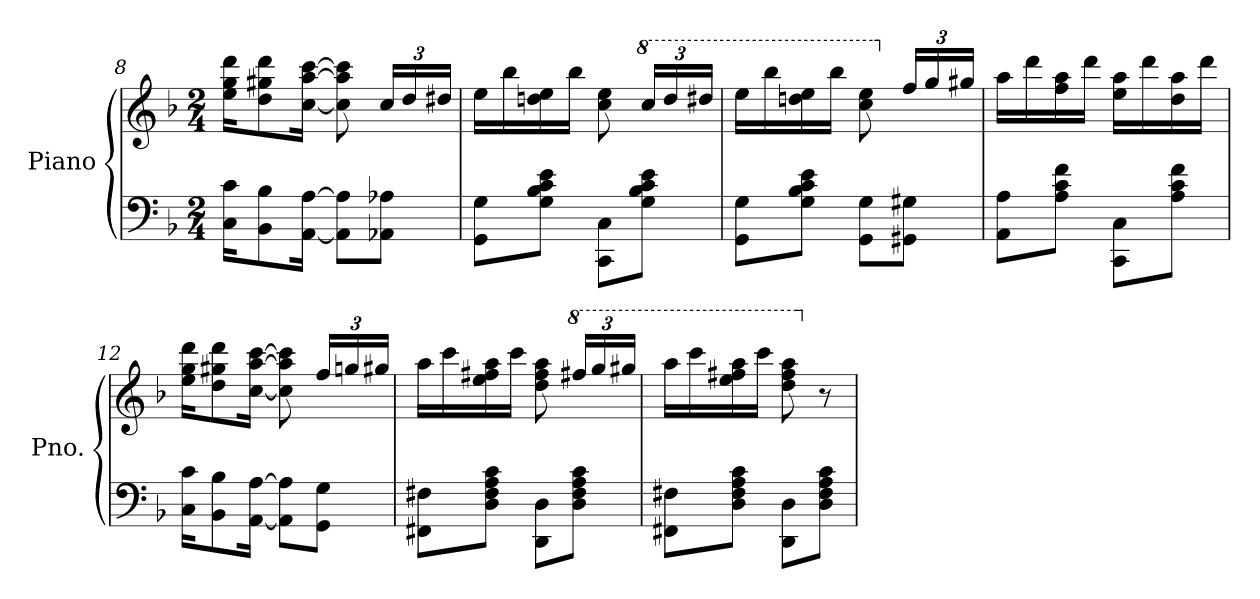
**kern	**kern
*part1	*part1
*staff2	*staff1
*I"Piano	*
*I'Pno.	*
*clefF4	*clefG2
*k[b-]	*k[b-]
*M2/4	*M2/4
=8	=8
16C\ 16c\KL	16ee\ 16gg\ 16ddd\KL
8BB-\ 8B-\	8dd\ 8gg#X\ 8ddd\
[16AA\ [16A\Jk	[16cc\ [16aa\ [16ccc\Jk
8AA\] 8A\]L	8cc\] 8aa\] 8ccc\]
*	*Xbrackettup
8AA-X\ 8A-X\J	24cc!/LL
.	24dd!/
.	24dd#X!/JJ
!!LO:LB:g=z
=9	=9
8GG\ 8G\L	16ee\LL
.	16bb-\
8G\ 8B-\ 8c\ 8e\J	16ddn\ 16ee\
.	16bb-\JJ
8CC\ 8C\L	8cc\ 8ee\
*	*8va
8G\ 8B-\ 8c\ 8e\J	24ccc!/LL
.	24ddd!/
.	24ddd#X!/JJ
=10	=10
8GG\ 8G\L	16eee\LL
.	16bbb-\
8G\ 8B-\ 8c\ 8e\J	16dddn\ 16eee\
.	16bbb-\JJ
8GG\ 8G\L	8ccc\ 8eee\
*	*X8va
8GG#X\ 8G#X\J	24ff!/LL
.	24gg!/
.	24gg#X!/JJ
=11	=11
8AA\ 8A\L	16aa\LL
.	16ddd\
8A\ 8c\ 8f\J	16ff\ 16aa\
.	16ddd\JJ
8CC\ 8C\L	16ee\ 16aa\LL
.	16ddd\
8A\ 8c\ 8f\J	16dd\ 16aa\
.	16ddd\JJ
=12	=12
16C\ 16c\KL	16ee\ 16gg\ 16ddd\KL
8BB-\ 8B-\	8dd\ 8gg#X\ 8ddd\
[16AA\ [16A\Jk	[16cc\ [16aa\ [16ccc\Jk
8AA\] 8A\]L	8cc\] 8aa\] 8ccc\]
8GG\ 8G\J	24ff!/LL
.	24ggni!/
.	24gg#X!/JJ
!!LO:LB:g=z
=13	=13
8FF#X\ 8F#X\L	16aa\LL
.	16ccc\
8D\ 8F#\ 8A\ 8c\J	16ee\ 16ff#X\ 16aa\
.	16ccc\JJ
8DD\ 8D\L	8dd\ 8ff#\ 8aa\
*	*8va
8D\ 8F#\ 8A\ 8c\J	24fff#X!/LL
.	24ggg!/
.	24ggg#X!/JJ
=14	=14
8FF#X\ 8F#X\L	16aaa\LL
.	16cccc\
8D\ 8F#\ 8A\ 8c\J	16eee\ 16fff#X\ 16aaa\
.	16cccc\JJ
8DD\ 8D\L	8ddd\ 8fff#\ 8aaa\
*	*X8va
8D\ 8F#\ 8A\ 8c\J	8r
=	=
*-	*-
